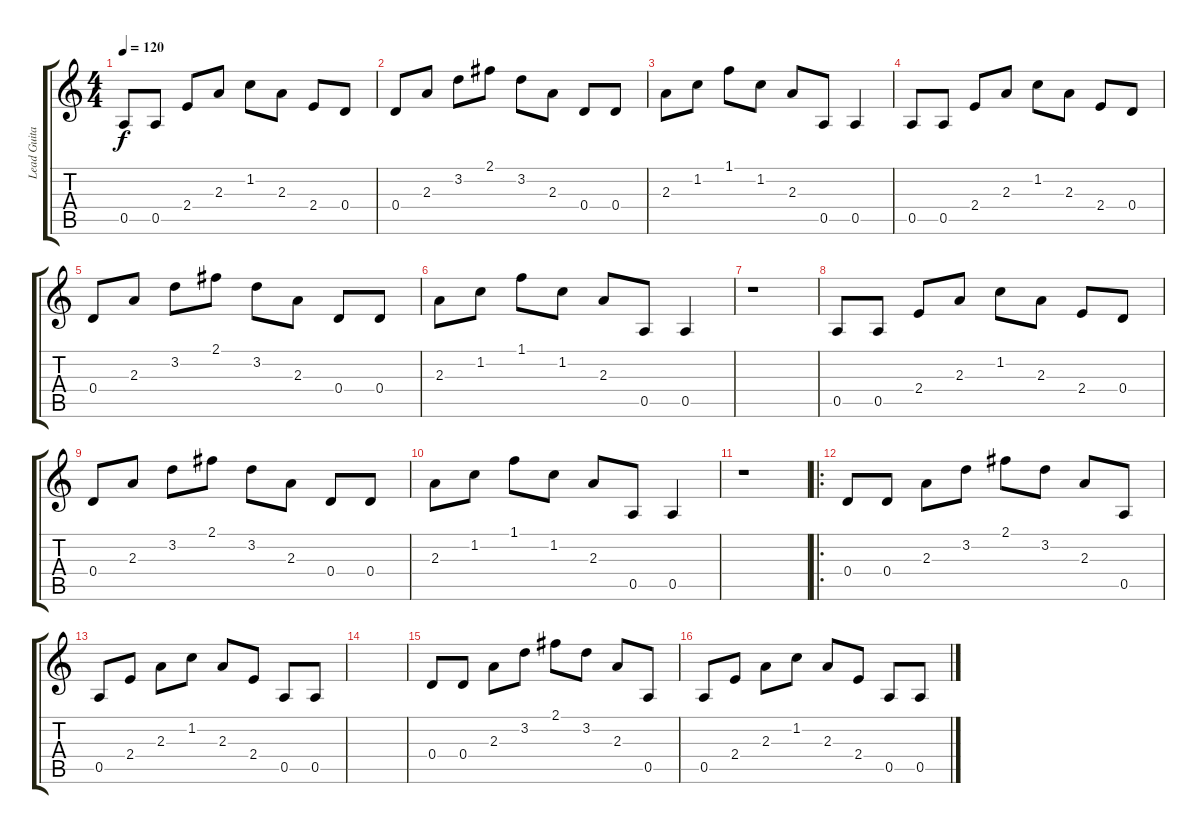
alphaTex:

\track ("Lead Guitar" "Lead Guita") {instrument overdrivenguitar}
\staff {score tabs}
\tuning (E4 B3 G3 D3 A2 E2) {hide}
\ts (4 4)
\tempo 120
\clef g2
\ks c
0.5.8{dy f instrument overdrivenguitar} 0.5.8 2.4.8 2.3.8 1.2.8 2.3.8 2.4.8 0.4.8 |
0.4.8 2.3.8 3.2.8 2.1.8 3.2.8 2.3.8 0.4.8 0.4.8 |
2.3.8 1.2.8 1.1.8 1.2.8 2.3.8 0.5.8 0.5.4 |
0.5.8 0.5.8 2.4.8 2.3.8 1.2.8 2.3.8 2.4.8 0.4.8 |
0.4.8 2.3.8 3.2.8 2.1.8 3.2.8 2.3.8 0.4.8 0.4.8 |
2.3.8 1.2.8 1.1.8 1.2.8 2.3.8 0.5.8 0.5.4 |
r.1 |
0.5.8 0.5.8 2.4.8 2.3.8 1.2.8 2.3.8 2.4.8 0.4.8 |
0.4.8 2.3.8 3.2.8 2.1.8 3.2.8 2.3.8 0.4.8 0.4.8 |
2.3.8 1.2.8 1.1.8 1.2.8 2.3.8 0.5.8 0.5.4 |
r.1 |
\ro
0.4.8 0.4.8 2.3.8 3.2.8 2.1.8 3.2.8 2.3.8 0.5.8 |
0.5.8 2.4.8 2.3.8 1.2.8 2.3.8 2.4.8 0.5.8 0.5.8 |
|
0.4.8 0.4.8 2.3.8 3.2.8 2.1.8 3.2.8 2.3.8 0.5.8 |
0.5.8 2.4.8 2.3.8 1.2.8 2.3.8 2.4.8 0.5.8 0.5.8
